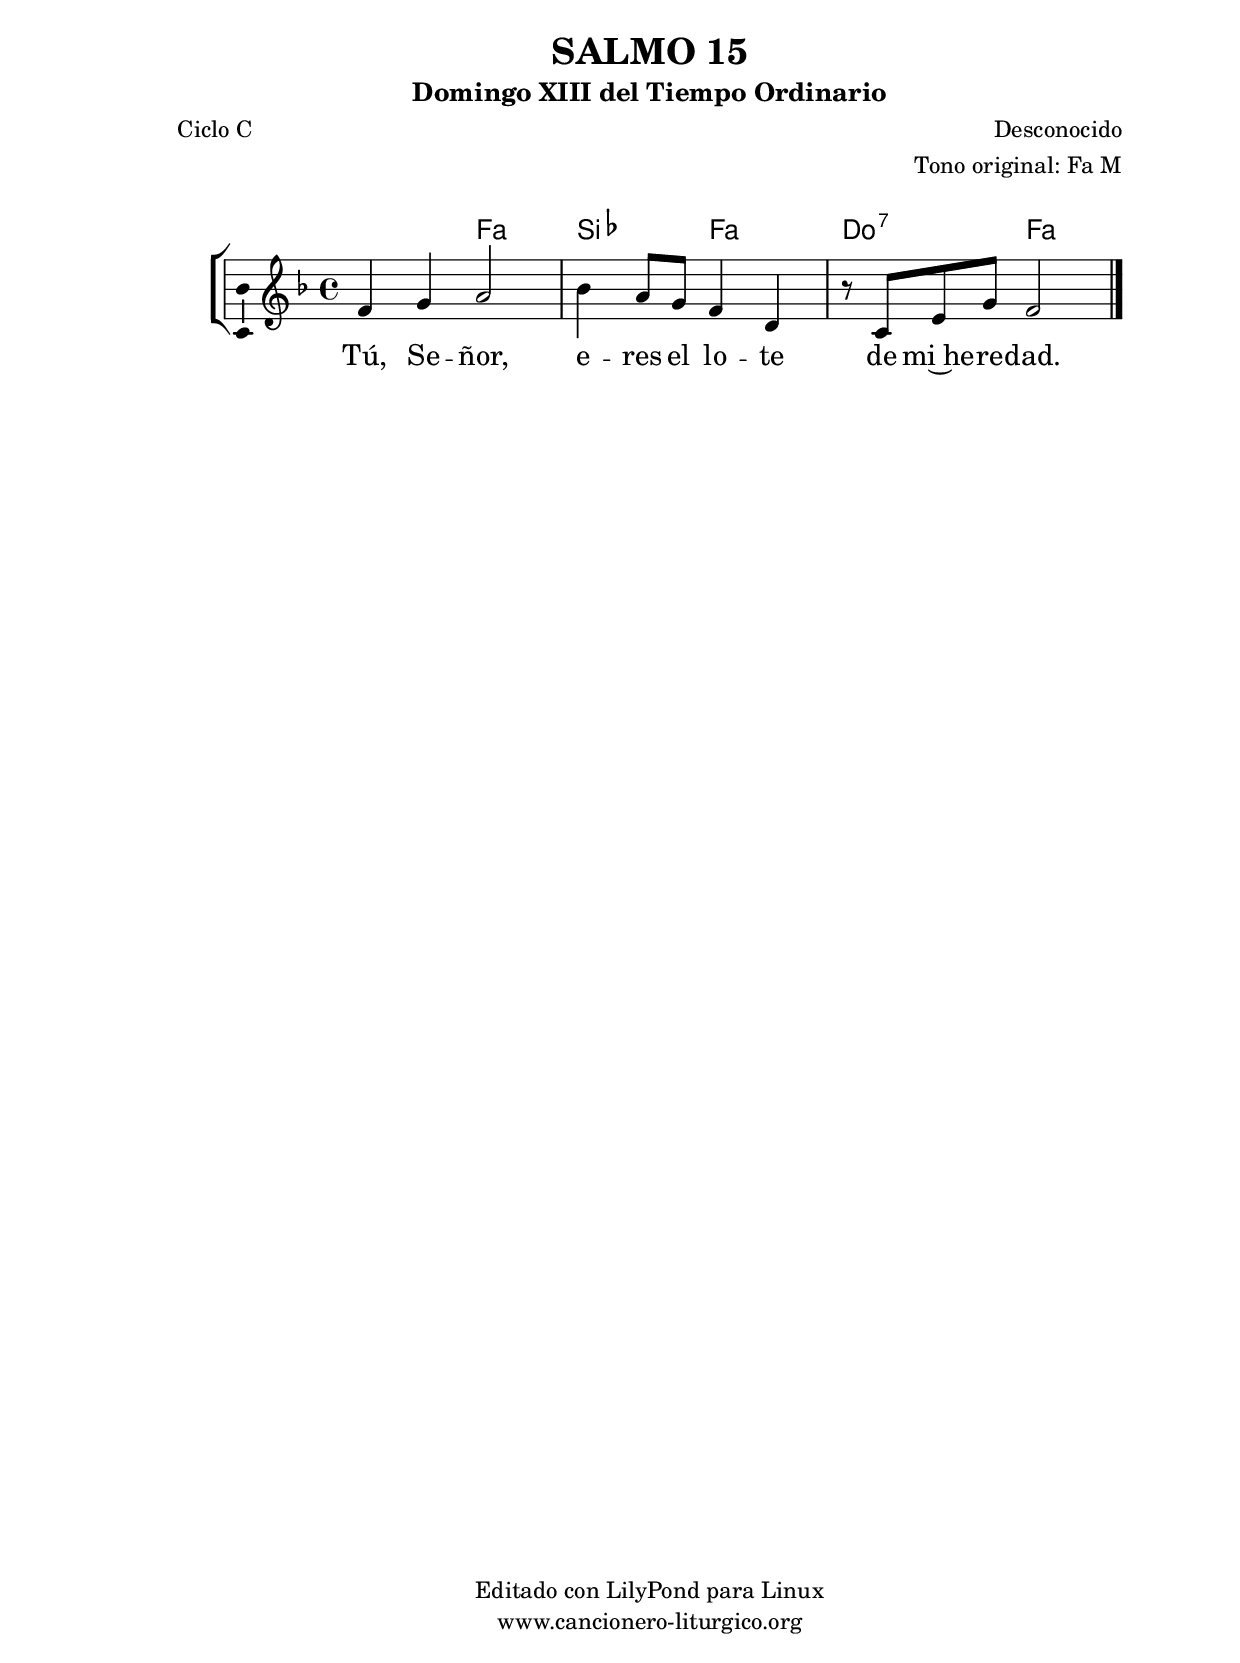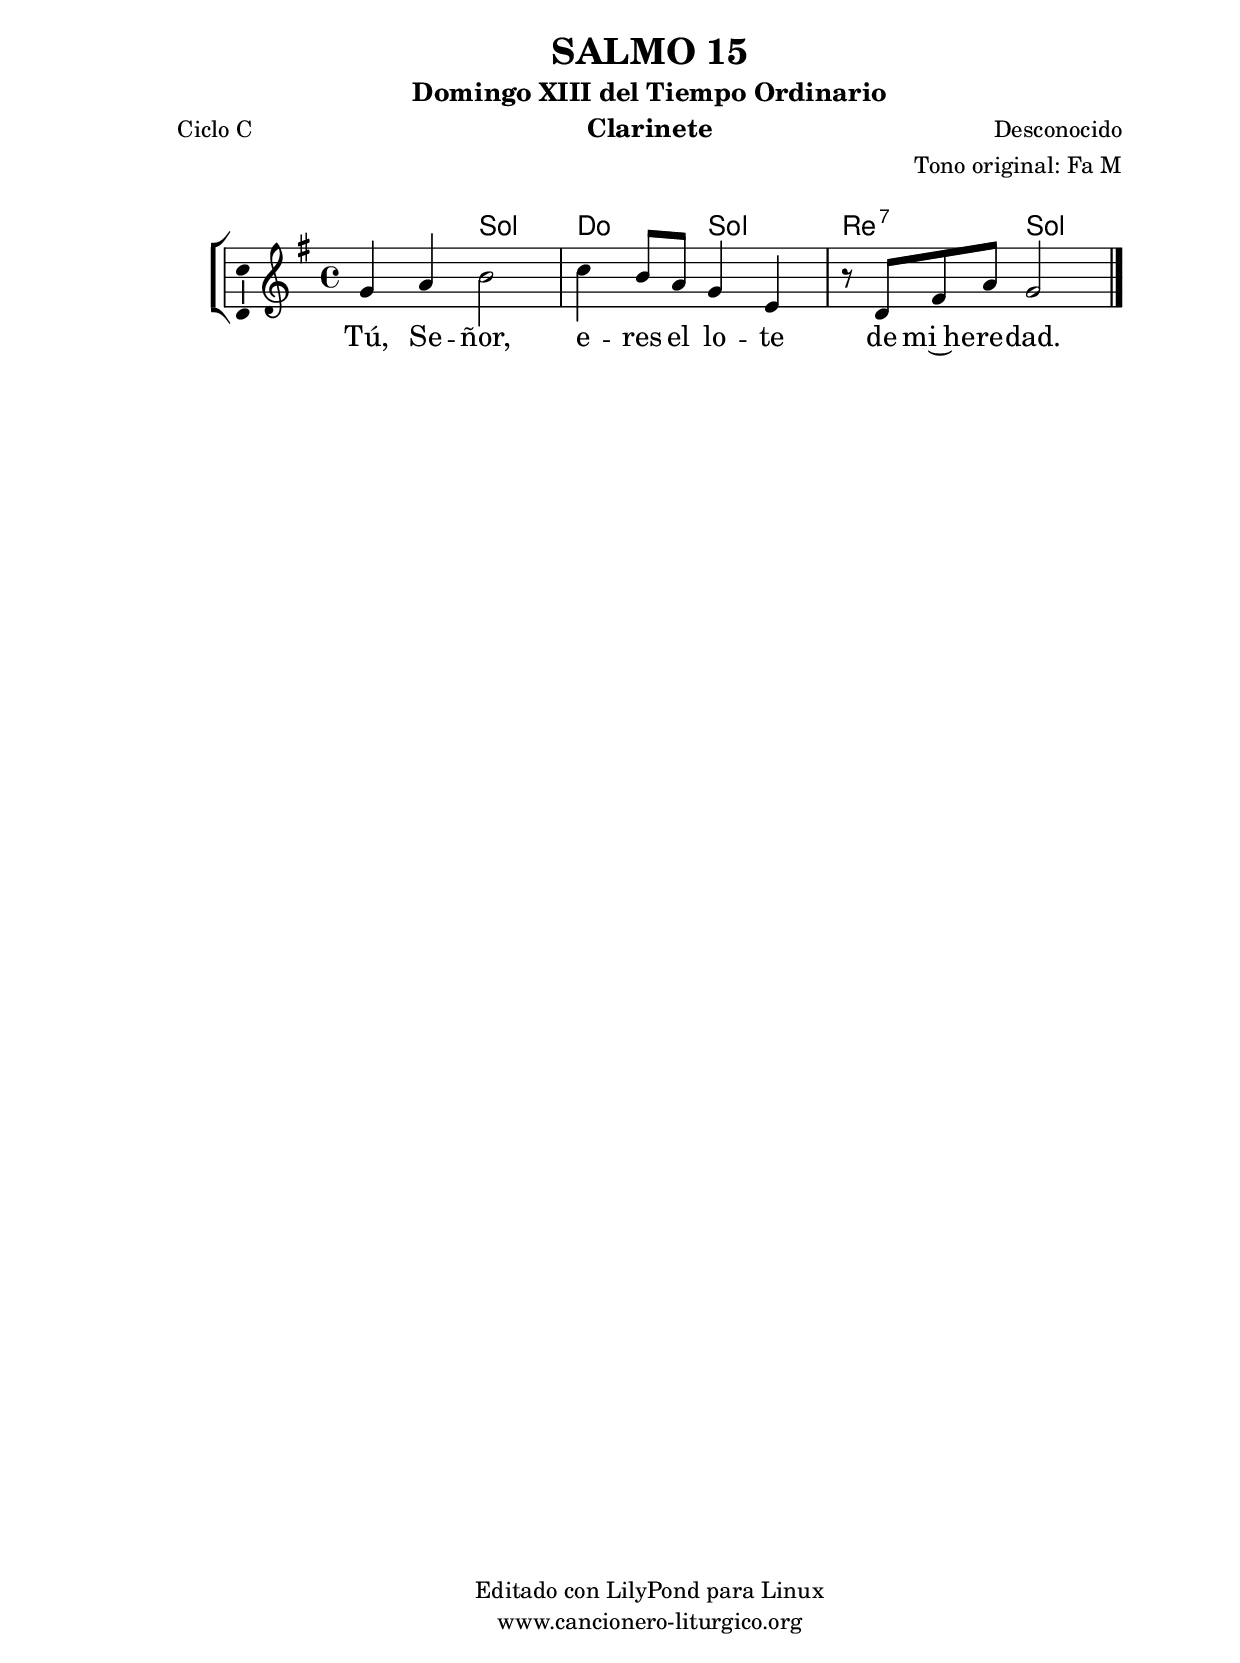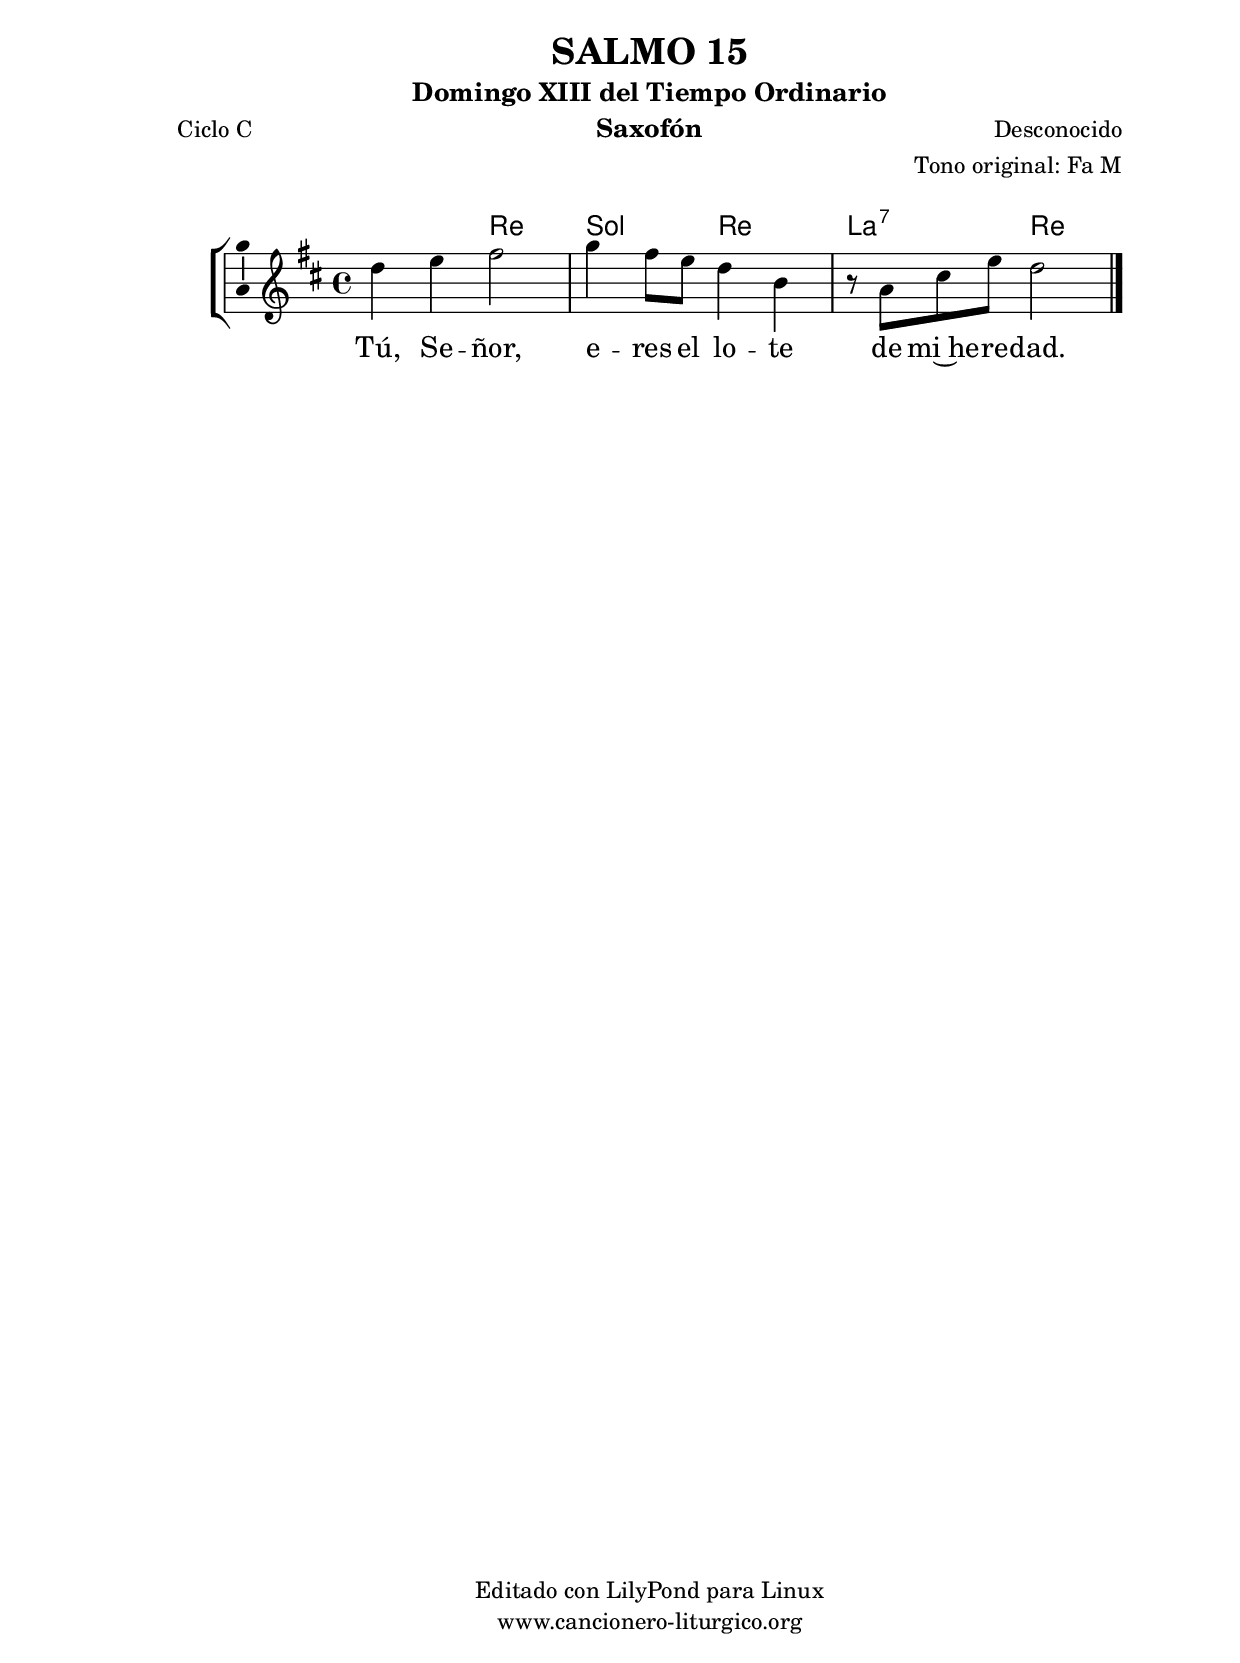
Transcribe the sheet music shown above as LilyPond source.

%
%para convertir .midi en .wav:
%timidity filename.midi -Ow -o finename.wav
%
%
%Para convertir de .wav a .mp3:
%lame -h -m j filename.wav
%
%
%para escuchar el midi:
%timidity nombrefichero.midi
%


%versión de lilypond para la que se ha escrito esta partitura:
\version "2.16.0"

	%Tamaño papel
	#(set-default-paper-size "a4")
	%Tamaño partitura
	#(set-global-staff-size 20)
	%No responde al pulsar sobre una nota
	#(ly:set-option 'point-and-click #f)

%parámetros del encabezamiento:
\header {
	title = "SALMO 15"
	subtitle = "Domingo XIII del Tiempo Ordinario"
	composer = "Desconocido"
	poet = "Ciclo C"
	meter = ""
	arranger = "Tono original: Fa M"
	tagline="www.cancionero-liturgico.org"
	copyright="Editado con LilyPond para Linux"
	tiempo = "Ordinario"
	usos = "Salmo"
	letra = "Tú, Señor, eres el lote de mi heredad."
	}

%parámetros asociados al papel:
\paper  {
	oddHeaderMarkup = \markup {\fill-line { \on-the-fly #not-first-page \fromproperty #'header:title \on-the-fly #not-first-page \fromproperty #'header:composer }}
	evenHeaderMarkup = \markup {\fill-line { \fromproperty #'header:composer \fromproperty #'header:title }}
	#(set-paper-size "a4")
	print-page-number = ##f
	first-page-number = 1
	print-first-page-number = ##f
%	head-separation = 3.0 \cm
	top-margin = 2.0 \cm
	bottom-margin = 0.5\cm
%%%	bottom-margin = -1.0\cm
	left-margin = 3.0 \cm
	line-width = 16.0 \cm 
	indent = 8\mm
	interscoreline = 2.\mm
	between-system-space = 15\mm
%	para que las partituras no llenen la hoja:
	ragged-bottom = ##t
%	idem para la última hoja:
	ragged-last-bottom = ##f
%	para que las partituras llenen el ancho del papel:
	ragged-last = ##f
	after-title-space = 2.5 \cm
%page-count=1
%system-count=8

	%Flexible Vertical Spacing
%	markup-markup-spacing =
%	#'((basic-distance . 15) (minimum-distance . 15) (padding . 3))
	markup-system-spacing =
	#'((basic-distance . 15) (minimum-distance . 15) (padding . 3))
	system-system-spacing =
	#'((basic-distance . 15) (minimum-distance . 15) (padding . 3))
	score-system-spacing =
	#'((basic-distance . 15) (minimum-distance . 15) (padding . 5))
%	top-system-spacing = % header
%	#'((basic-distance . 8) (minimum-distance . 0) (padding . 3))
%	top-markup-spacing =
%	#'((basic-distance . 20) (minimum-distance . 20) (padding . 3))
	last-bottom-spacing = % footer
	#'((basic-distance . 5) (minimum-distance . 5) (padding . 3))
%	score-markup-spacing =
%	#'((basic-distance . 16) (minimum-distance . 13) (padding . 3))

	}


%parámetros que afectan a toda la partitura:
global =  {
	%clave de sol (G):
	\clef G
	%armadura:
%	\transpose f a
	\key f \major
	\tempo 4=100
	\set Score.tempoHideNote = ##t
	}


acordes = {
	\italianChords
	\chordmode {
%	\transpose f a
{

s2
f2 bes f c:7 f

	}
	}
}

melodia = 
%	\transpose f a
{
	\relative c'{
	\time 4/4

f4 g a2
bes4 a8 g f4 d
r8 c8 e g f2

	\bar "|."
	}
	}


texto = \lyricmode {
Tú, Se -- ñor, e -- res el lo -- te de mi~he -- re -- dad.
	}


acordesStaff = \context ChordNames = acordesStaff <<
	\set chordChanges = ##t
	\acordes
	>>


vozStaff = \context Voice = vozStaff
\with {\consists "Ambitus_engraver"}
<<
%	\set Staff.instrumentName = ""
%	\set Staff.shortInstrumentName = ""
%	\set Staff.midiInstrument = #"clarinet"
%	\set Staff.midiInstrument = #"cello"
%	\set Staff.midiInstrument = #"flute"
	\set Staff.midiInstrument = #"electric guitar (jazz)"
%	\set Staff.midiInstrument = #"english horn"
%	\set Staff.midiInstrument = #"violin"
%	\set Staff.midiInstrument = #"glockenspiel"
	\set Staff.midiMinimumVolume = #0.7
	\set Staff.midiMaximumVolume = #0.9
	\global
	\melodia
	>>


textoStaff = \context Lyrics = textoStaff <<
	\lyricsto vozStaff \texto
	>>

\book {
	\score {
		\context ChoirStaff {
			\override StaffGroup.SystemStartBracket #'collapse-height = #1
			\override Score.SystemStartBar #'collapse-height = #1
			<<
			\acordesStaff
			\vozStaff
			\textoStaff
			>>
			}
		\layout {
	    		\context {
				\Lyrics
				\override LyricText #'font-size = #2
				}
	   		 \context {
				\Score
				%fontSize = #3
				\override StaffSymbol #'staff-space = #(magstep +3)
				%\override Beam #'thickness = #0.55
				%\override SpacingSpanner #'spacing-increment = #1.0
				%\override Slur #'height-limit = #1.5
				}
			}
		}
	\score {
		\unfoldRepeats
		\context ChoirStaff {
			<<
			\acordesStaff
			\vozStaff
			>>
			}
		\midi {
	  		\context {
	  			\Score
				tempoWholesPerMinute = #(ly:make-moment 70 4)
				}
			}
		}
	}

%Partitura para clarinete
#(define output-suffix "C")
\book {
	\header{
		instrument = "Clarinete"
		}
	\score {
		\context ChoirStaff {
			\override StaffGroup.SystemStartBracket #'collapse-height = #1
			\override Score.SystemStartBar #'collapse-height = #1
\transpose c d
			<<
			\acordesStaff
			\vozStaff
			\textoStaff
			>>
			}
		\layout {
	    		\context {
				\Lyrics
				\override LyricText #'font-size = #2
				}
	   		 \context {
				\Score
				%fontSize = #3
				\override StaffSymbol #'staff-space = #(magstep +3)
				%\override Beam #'thickness = #0.55
				%\override SpacingSpanner #'spacing-increment = #1.0
				%\override Slur #'height-limit = #1.5
				}
			}
		}
	}

%Partitura para saxofón
#(define output-suffix "S")
\book {
	\header{
		instrument = "Saxofón"
		}
	\score {
		\context ChoirStaff {
			\override StaffGroup.SystemStartBracket #'collapse-height = #1
			\override Score.SystemStartBar #'collapse-height = #1
\transpose c a
			<<
			\acordesStaff
			\vozStaff
			\textoStaff
			>>
			}
		\layout {
	    		\context {
				\Lyrics
				\override LyricText #'font-size = #2
				}
	   		 \context {
				\Score
				%fontSize = #3
				\override StaffSymbol #'staff-space = #(magstep +3)
				%\override Beam #'thickness = #0.55
				%\override SpacingSpanner #'spacing-increment = #1.0
				%\override Slur #'height-limit = #1.5
				}
			}
		}
	}

